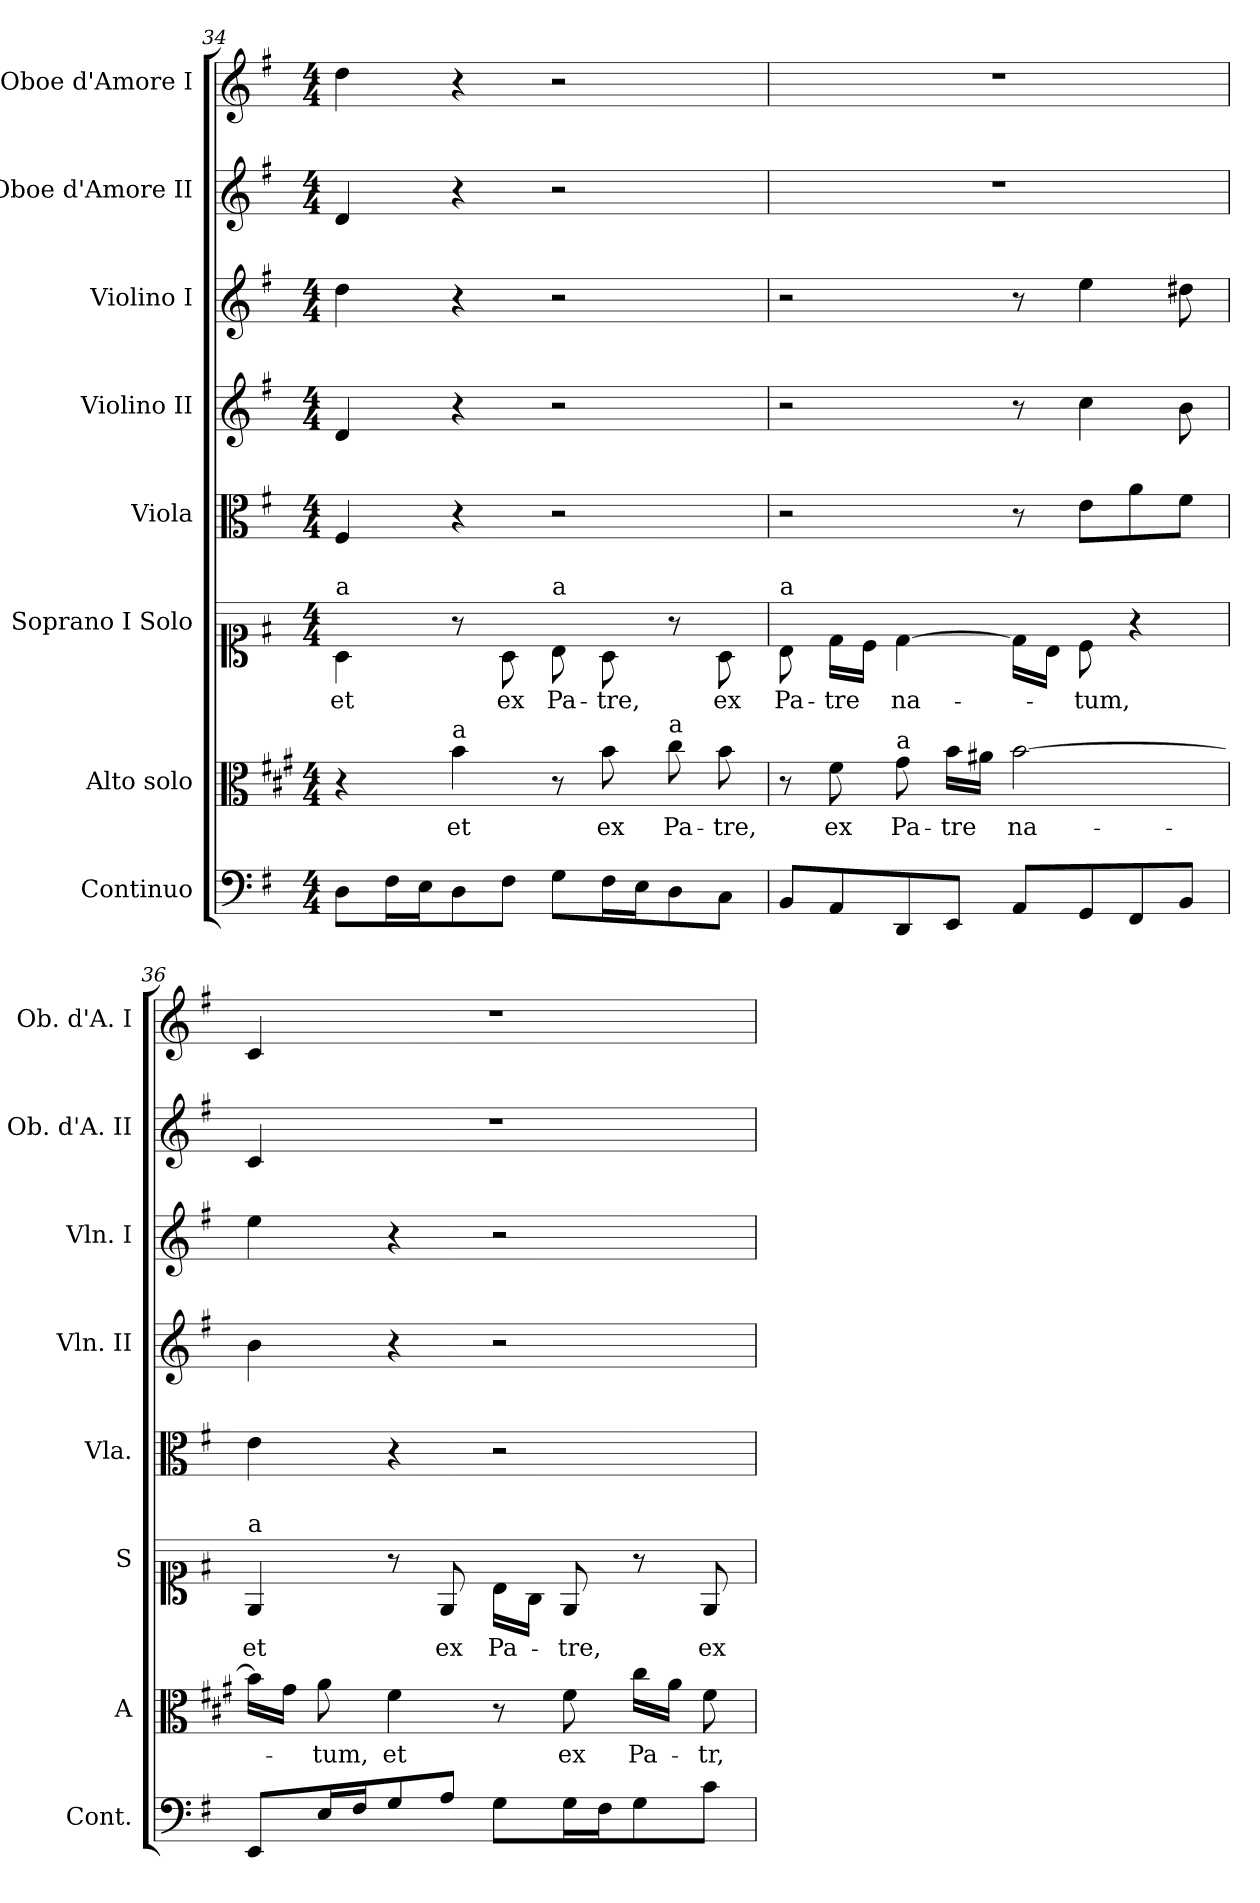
**kern	**kern	**text	**kern	**text	**kern	**kern	**kern	**kern	**kern
*part8	*part7	*part7	*part6	*part6	*part5	*part4	*part3	*part2	*part1
*staff8	*staff7	*staff7	*staff6	*staff6	*staff5	*staff4	*staff3	*staff2	*staff1
*I"Continuo	*I"Alto solo	*	*I"Soprano I Solo	*	*I"Viola	*I"Violino II	*I"Violino I	*I"Oboe d'Amore II	*I"Oboe d'Amore I
*I'Cont.	*I'A	*	*I'S	*	*I'Vla.	*I'Vln. II	*I'Vln. I	*I'Ob. d'A. II	*I'Ob. d'A. I
*clefF4	*clefC3	*	*clefC1	*	*clefC3	*clefG2	*clefG2	*clefG2	*clefG2
*	*ITrd1c2	*	*ITrd-7c-12	*	*	*	*	*	*
*k[f#]	*k[f#]	*	*k[f#]	*	*k[f#]	*k[f#]	*k[f#]	*k[f#]	*k[f#]
*M4/4	*M4/4	*	*M4/4	*	*M4/4	*M4/4	*M4/4	*M4/4	*M4/4
=34	=34	=34	=34	=34	=34	=34	=34	=34	=34
!	!	!	!LO:TX:a:t=a	!	!	!	!	!	!
8D\L	4r	.	4a\	et	4F#/	4d/	4dd\	4d/	4dd\
16F#\L	.	.	.	.	.	.	.	.	.
16E\J	.	.	.	.	.	.	.	.	.
!	!LO:TX:a:t=a	!	!	!	!	!	!	!	!
8D\	4a\	et	8r	.	4r	4r	4r	4r	4r
8F#\J	.	.	8a\	ex	.	.	.	.	.
!	!	!	!LO:TX:a:t=a	!	!	!	!	!	!
8G\L	8r	.	8b\	Pa-	2r	2r	2r	2r	2r
16F#\L	8a\	ex	8a\	-tre,	.	.	.	.	.
16E\J	.	.	.	.	.	.	.	.	.
!	!LO:TX:a:t=a	!	!	!	!	!	!	!	!
8D\	8b\	Pa-	8r	.	.	.	.	.	.
8C\J	8a\	-tre,	8a\	ex	.	.	.	.	.
=35	=35	=35	=35	=35	=35	=35	=35	=35	=35
!	!	!	!LO:TX:a:t=a	!	!	!	!	!	!
8BB/L	8r	.	8b\	Pa-	2r	2r	2r	1r	1r
8AA/	8e\	ex	16dd\LL	-tre	.	.	.	.	.
.	.	.	16cc\JJ	.	.	.	.	.	.
!	!LO:TX:a:t=a	!	!	!	!	!	!	!	!
8DD/	8f#\	Pa-	[4dd\	na-	.	.	.	.	.
8EE/J	16a\LL	-tre	.	.	.	.	.	.	.
.	16g#X\JJ	.	.	.	.	.	.	.	.
8AA/L	[2a\	na-	16dd\LL]	.	8r	8r	8r	.	.
.	.	.	16b\JJ	.	.	.	.	.	.
8GG/	.	.	8cc\	-tum,	8e\L	4cc\	4ee\	.	.
8FF#/	.	.	4r	.	8a\	.	.	.	.
8BB/J	.	.	.	.	8f#\J	8b\	8dd#X\	.	.
=36	=36	=36	=36	=36	=36	=36	=36	=36	=36
*	*	*	*	*	*	*	*	*^	*^
!	!	!	!LO:TX:a:t=a	!	!	!	!	!	!	!	!
8EE/L	16a\LL]	.	4e/	et	4e\	4b\	4ee\	1r	4c/	1r	4c/
.	16f#\JJ	.	.	.	.	.	.	.	.	.	.
16E/L	8g\	-tum,	.	.	.	.	.	.	.	.	.
16F#/J	.	.	.	.	.	.	.	.	.	.	.
8G/	4e\	et	8r	.	4r	4r	4r	.	2.ryy	.	2.ryy
8A/J	.	.	8e/	ex	.	.	.	.	.	.	.
8G\L	8r	.	16b\LL	Pa-	2r	2r	2r	.	.	.	.
.	.	.	16g\JJ	.	.	.	.	.	.	.	.
16G\L	8e\	ex	8e/	-tre,	.	.	.	.	.	.	.
16F#\J	.	.	.	.	.	.	.	.	.	.	.
8G\	16b\LL	Pa-	8r	.	.	.	.	.	.	.	.
.	16g\JJ	.	.	.	.	.	.	.	.	.	.
8c\J	8e\	-tr,	8e/	ex	.	.	.	.	.	.	.
*	*	*	*	*	*	*	*	*v	*v	*	*
*	*	*	*	*	*	*	*	*	*v	*v
=	=	=	=	=	=	=	=	=	=
*-	*-	*-	*-	*-	*-	*-	*-	*-	*-
